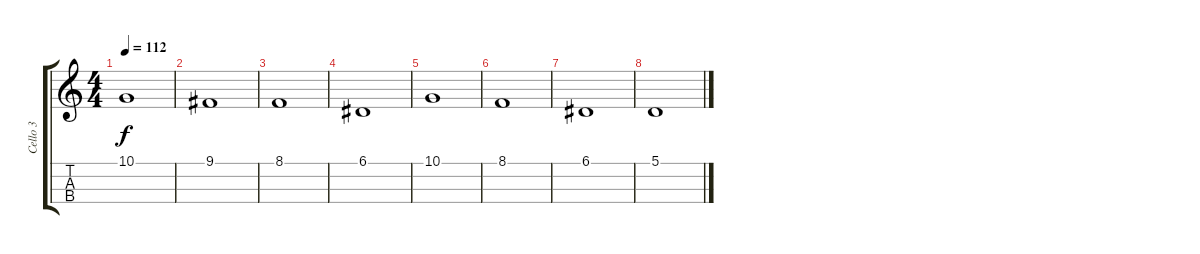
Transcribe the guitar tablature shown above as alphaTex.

\track ("Cello 3" "Cello 3") {instrument cello}
\staff {score tabs}
\tuning (A3 D3 G2 C2) {hide}
\ts (4 4)
\tempo 112
\clef g2
\ks c
10.1.1{dy f} |
9.1.1 |
8.1.1 |
6.1.1 |
10.1.1 |
8.1.1 |
6.1.1 |
5.1.1
